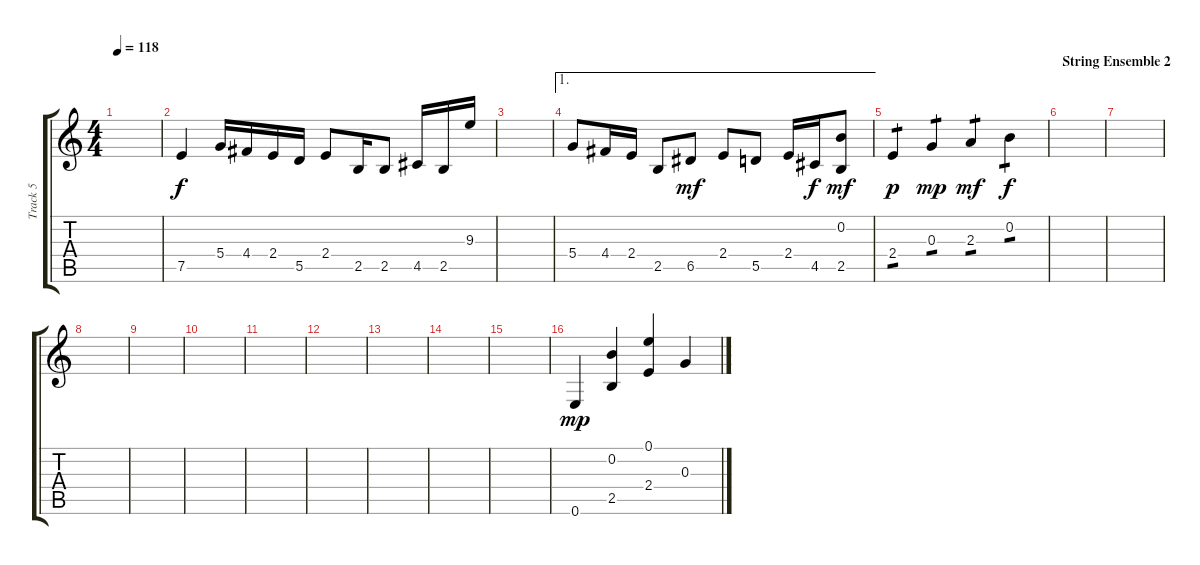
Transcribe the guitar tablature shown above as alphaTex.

\track ("Track 5" "Track 5") {instrument overdrivenguitar}
\staff {score tabs}
\tuning (E4 B3 G3 D3 A2 E2) {hide}
\ts (4 4)
\tempo 118
\clef g2
\ks c
|
7.5.4{dy f} 5.4.16 4.4.16 2.4.16 5.5.16 2.4.8 2.5.16 2.5.8 4.5.16 2.5.16 9.3.16 |
|
\ae 1
5.4.8 4.4.16 2.4.16 2.5.8 6.5.8{dy mf} 2.4.8 5.5.8 2.4.16 4.5.16{dy f} (0.2 2.5).8{dy mf} |
2.4.4{tp 1 dy p} 0.3.4{tp 1 dy mp} 2.3.4{tp 1 dy mf} 0.2.4{tp 1 dy f} |
\section ("" "String Ensemble 2")
|
|
|
|
|
|
|
|
|
|
0.6.4{dy mp} (0.2 2.5).4 (0.1 2.4).4 0.3.4
